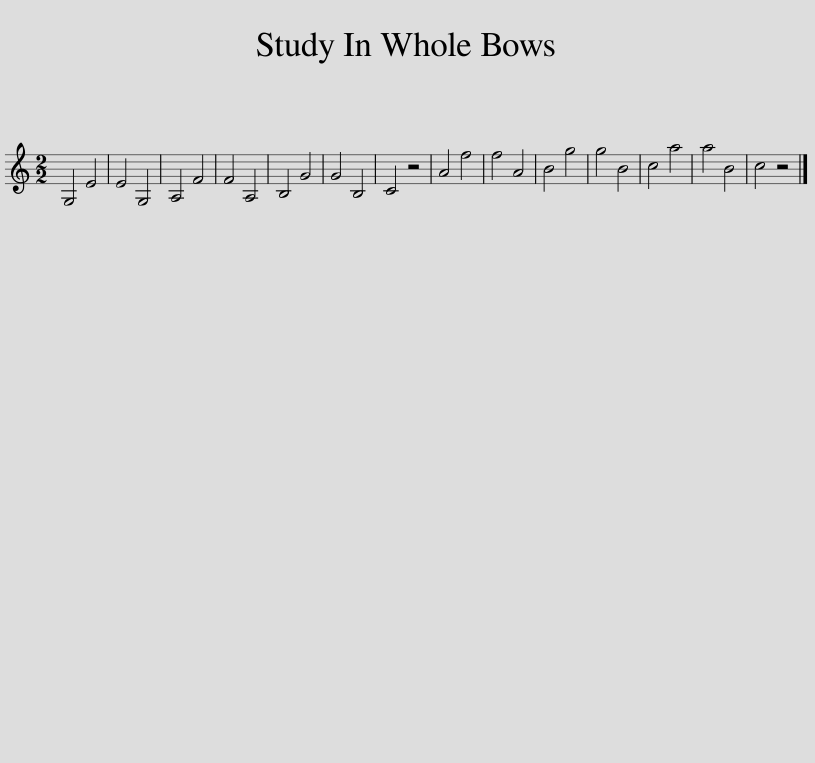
X:1
L:1/8
M:2/2
I:linebreak $
K:C
V:1 treble
V:1
 G,4 E4 | E4 G,4 | A,4 F4 | F4 A,4 | B,4 G4 | %5
 G4 B,4 | C4 z4 | A4 f4 | f4 A4 | B4 g4 | %10
 g4 B4 | c4 a4 | a4 B4 | c4 z4 |] %14
